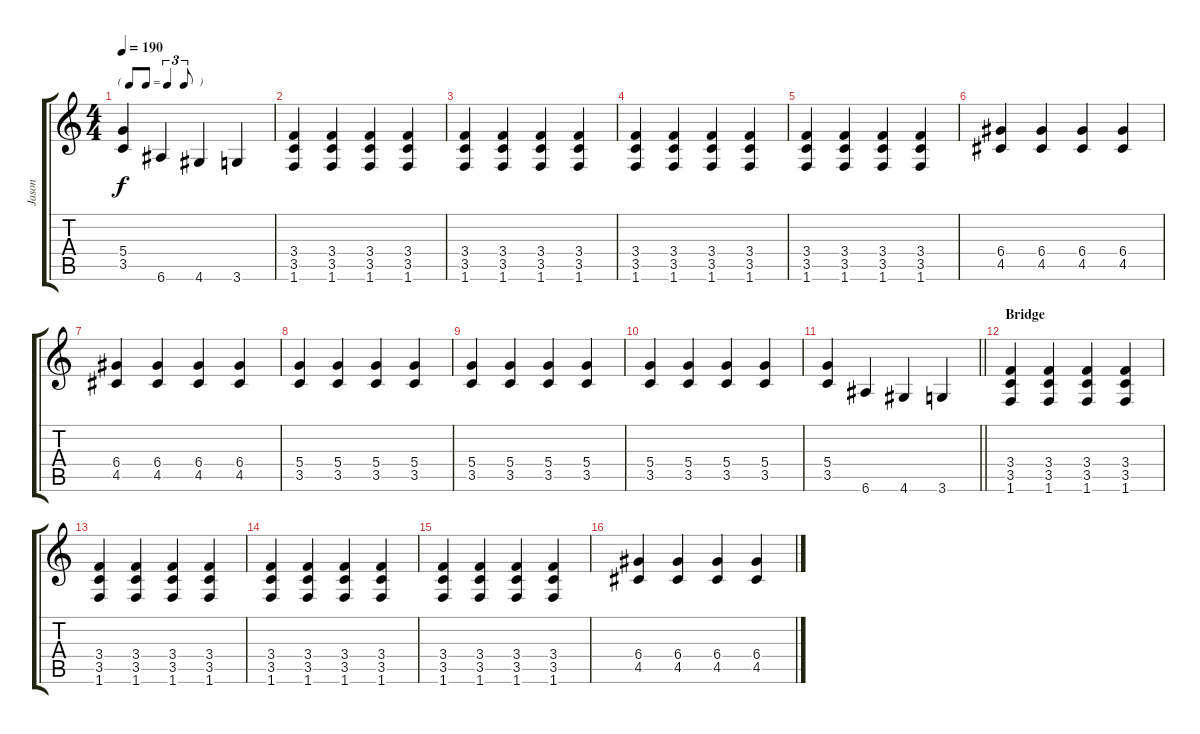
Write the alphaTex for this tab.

\track ("Jason" "Jason") {instrument overdrivenguitar}
\staff {score tabs}
\tuning (E4 B3 G3 D3 A2 E2) {hide}
\ts (4 4)
\tf triplet8th
\tempo 190
\clef g2
\ks c
(5.4 3.5).4{dy f} 6.6.4 4.6.4 3.6.4 |
(3.4 3.5 1.6).4 (3.4 3.5 1.6).4 (3.4 3.5 1.6).4 (3.4 3.5 1.6).4 |
(3.4 3.5 1.6).4 (3.4 3.5 1.6).4 (3.4 3.5 1.6).4 (3.4 3.5 1.6).4 |
(3.4 3.5 1.6).4 (3.4 3.5 1.6).4 (3.4 3.5 1.6).4 (3.4 3.5 1.6).4 |
(3.4 3.5 1.6).4 (3.4 3.5 1.6).4 (3.4 3.5 1.6).4 (3.4 3.5 1.6).4 |
(6.4 4.5).4 (6.4 4.5).4 (6.4 4.5).4 (6.4 4.5).4 |
(6.4 4.5).4 (6.4 4.5).4 (6.4 4.5).4 (6.4 4.5).4 |
(5.4 3.5).4 (5.4 3.5).4 (5.4 3.5).4 (5.4 3.5).4 |
(5.4 3.5).4 (5.4 3.5).4 (5.4 3.5).4 (5.4 3.5).4 |
(5.4 3.5).4 (5.4 3.5).4 (5.4 3.5).4 (5.4 3.5).4 |
\barLineRight lightlight
(5.4 3.5).4 6.6.4 4.6.4 3.6.4 |
\section ("" "Bridge")
(3.4 3.5 1.6).4 (3.4 3.5 1.6).4 (3.4 3.5 1.6).4 (3.4 3.5 1.6).4 |
(3.4 3.5 1.6).4 (3.4 3.5 1.6).4 (3.4 3.5 1.6).4 (3.4 3.5 1.6).4 |
(3.4 3.5 1.6).4 (3.4 3.5 1.6).4 (3.4 3.5 1.6).4 (3.4 3.5 1.6).4 |
(3.4 3.5 1.6).4 (3.4 3.5 1.6).4 (3.4 3.5 1.6).4 (3.4 3.5 1.6).4 |
(6.4 4.5).4 (6.4 4.5).4 (6.4 4.5).4 (6.4 4.5).4
